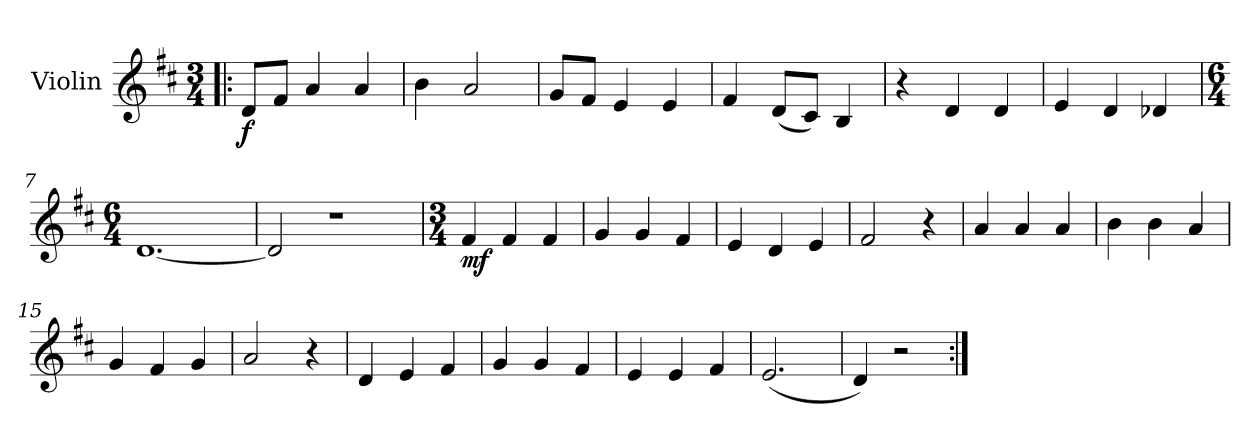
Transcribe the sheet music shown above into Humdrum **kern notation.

**kern	**dynam
*part1	*part1
*staff1	*staff1
*I"Violin	*
*I'Vln	*
*clefG2	*
*k[f#c#]	*
*D:	*
*M3/4	*
=1!|:	=1!|:
!	!LO:DY:b
8d/L	f
8f#/J	.
4a/	.
4a/	.
=2	=2
4b\	.
2a/	.
=3	=3
8g/L	.
8f#/J	.
4e/	.
4e/	.
=4	=4
4f#/	.
(8d/L	.
8c#/J)	.
4B/	.
!!LO:LB:g=z
=5	=5
4r	.
4d/	.
4d/	.
=6	=6
4e/	.
4d/	.
4d-X/	.
=7	=7
*M6/4	*
[1.d	.
=8	=8
2d/]	.
1r	.
!!LO:LB:g=z
=9	=9
*M3/4	*
!	!LO:DY:b
4f#/	mf
4f#/	.
4f#/	.
=10	=10
4g/	.
4g/	.
4f#/	.
=11	=11
4e/	.
4d/	.
4e/	.
=12	=12
2f#/	.
4r	.
!!LO:LB:g=z
=13	=13
4a/	.
4a/	.
4a/	.
=14	=14
4b\	.
4b\	.
4a/	.
=15	=15
4g/	.
4f#/	.
4g/	.
=16	=16
2a/	.
4r	.
=17	=17
4d/	.
4e/	.
4f#/	.
=18	=18
4g/	.
4g/	.
4f#/	.
=19	=19
4e/	.
4e/	.
4f#/	.
=20	=20
(2.e/	.
=21	=21
4d/)	.
2r	.
=:|!	=:|!
*-	*-
